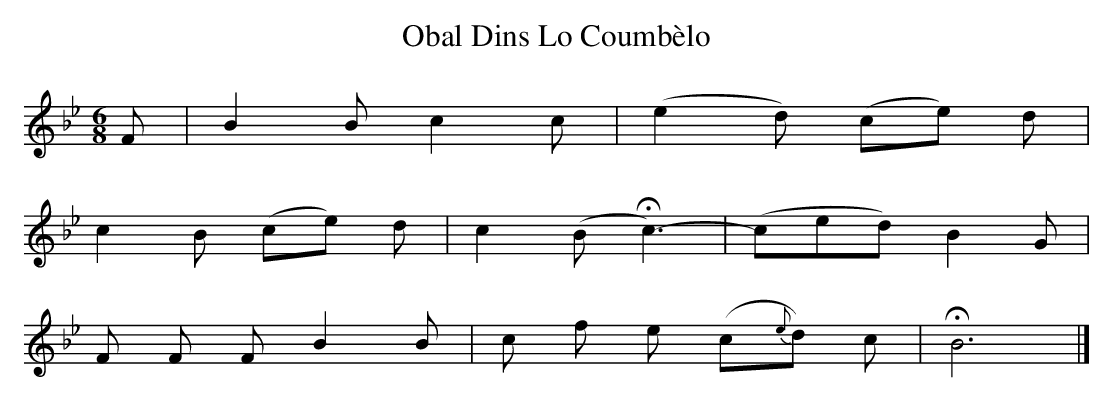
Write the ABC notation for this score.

X:1
T:Obal Dins Lo Coumbèlo
M:6/8
L:1/8
K:Bb
F | B2 B c2 c | (e2 d) (ce) d |
c2 B (ce) d | c2 (B !fermata! c3) - | (ced) B2 G |
F F F B2 B | c f e (c{e}d) c | !fermata! B6 |]
